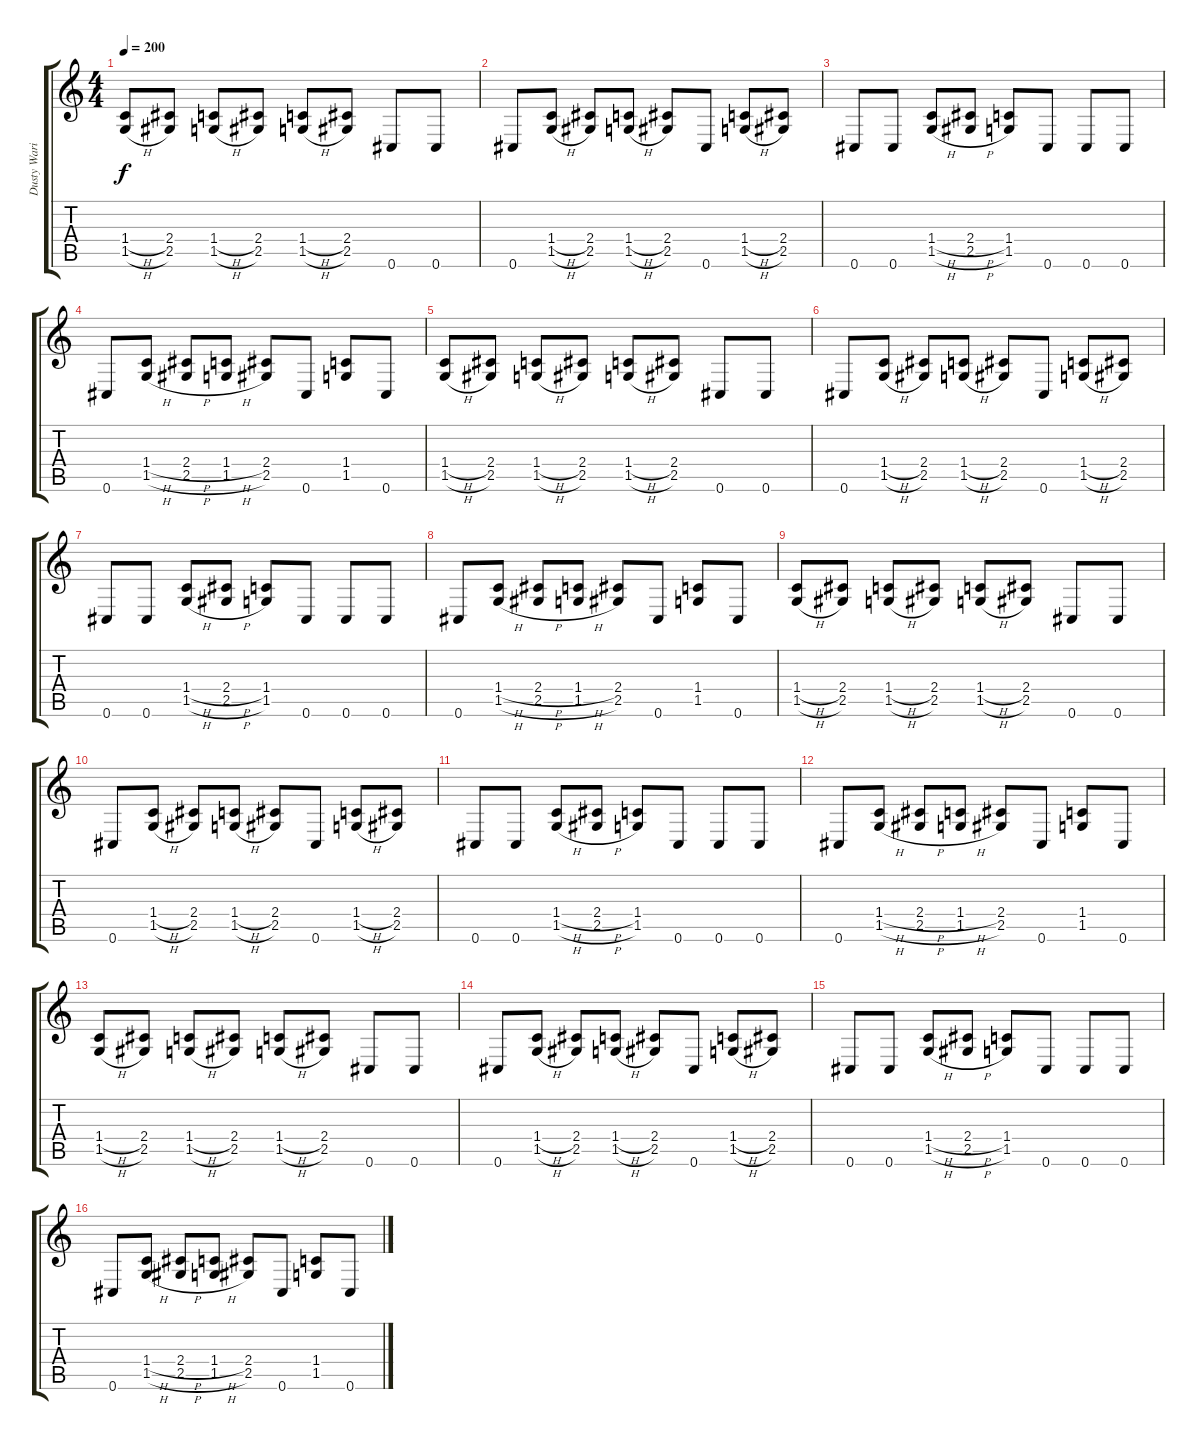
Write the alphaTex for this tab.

\track ("Dusty Waring" "Dusty Wari") {instrument distortionguitar}
\staff {score tabs}
\tuning (Db4 Ab3 E3 B2 Gb2 Db2) {hide}
\ts (4 4)
\tempo 200
\clef g2
\ks c
(1.4{h} 1.5{h}).8{dy f} (2.4 2.5).8 (1.4{h} 1.5{h}).8 (2.4 2.5).8 (1.4{h} 1.5{h}).8 (2.4 2.5).8 0.6.8 0.6.8 |
0.6.8 (1.4{h} 1.5{h}).8 (2.4 2.5).8 (1.4{h} 1.5{h}).8 (2.4 2.5).8 0.6.8 (1.4{h} 1.5{h}).8 (2.4 2.5).8 |
0.6.8 0.6.8 (1.4{h} 1.5{h}).8 (2.4{h} 2.5{h}).8 (1.4 1.5).8 0.6.8 0.6.8 0.6.8 |
0.6.8 (1.4{h} 1.5{h}).8 (2.4{h} 2.5{h}).8 (1.4{h} 1.5{h}).8 (2.4 2.5).8 0.6.8 (1.4 1.5).8 0.6.8 |
(1.4{h} 1.5{h}).8 (2.4 2.5).8 (1.4{h} 1.5{h}).8 (2.4 2.5).8 (1.4{h} 1.5{h}).8 (2.4 2.5).8 0.6.8 0.6.8 |
0.6.8 (1.4{h} 1.5{h}).8 (2.4 2.5).8 (1.4{h} 1.5{h}).8 (2.4 2.5).8 0.6.8 (1.4{h} 1.5{h}).8 (2.4 2.5).8 |
0.6.8 0.6.8 (1.4{h} 1.5{h}).8 (2.4{h} 2.5{h}).8 (1.4 1.5).8 0.6.8 0.6.8 0.6.8 |
0.6.8 (1.4{h} 1.5{h}).8 (2.4{h} 2.5{h}).8 (1.4{h} 1.5{h}).8 (2.4 2.5).8 0.6.8 (1.4 1.5).8 0.6.8 |
(1.4{h} 1.5{h}).8 (2.4 2.5).8 (1.4{h} 1.5{h}).8 (2.4 2.5).8 (1.4{h} 1.5{h}).8 (2.4 2.5).8 0.6.8 0.6.8 |
0.6.8 (1.4{h} 1.5{h}).8 (2.4 2.5).8 (1.4{h} 1.5{h}).8 (2.4 2.5).8 0.6.8 (1.4{h} 1.5{h}).8 (2.4 2.5).8 |
0.6.8 0.6.8 (1.4{h} 1.5{h}).8 (2.4{h} 2.5{h}).8 (1.4 1.5).8 0.6.8 0.6.8 0.6.8 |
0.6.8 (1.4{h} 1.5{h}).8 (2.4{h} 2.5{h}).8 (1.4{h} 1.5{h}).8 (2.4 2.5).8 0.6.8 (1.4 1.5).8 0.6.8 |
(1.4{h} 1.5{h}).8 (2.4 2.5).8 (1.4{h} 1.5{h}).8 (2.4 2.5).8 (1.4{h} 1.5{h}).8 (2.4 2.5).8 0.6.8 0.6.8 |
0.6.8 (1.4{h} 1.5{h}).8 (2.4 2.5).8 (1.4{h} 1.5{h}).8 (2.4 2.5).8 0.6.8 (1.4{h} 1.5{h}).8 (2.4 2.5).8 |
0.6.8 0.6.8 (1.4{h} 1.5{h}).8 (2.4{h} 2.5{h}).8 (1.4 1.5).8 0.6.8 0.6.8 0.6.8 |
0.6.8 (1.4{h} 1.5{h}).8 (2.4{h} 2.5{h}).8 (1.4{h} 1.5{h}).8 (2.4 2.5).8 0.6.8 (1.4 1.5).8 0.6.8
